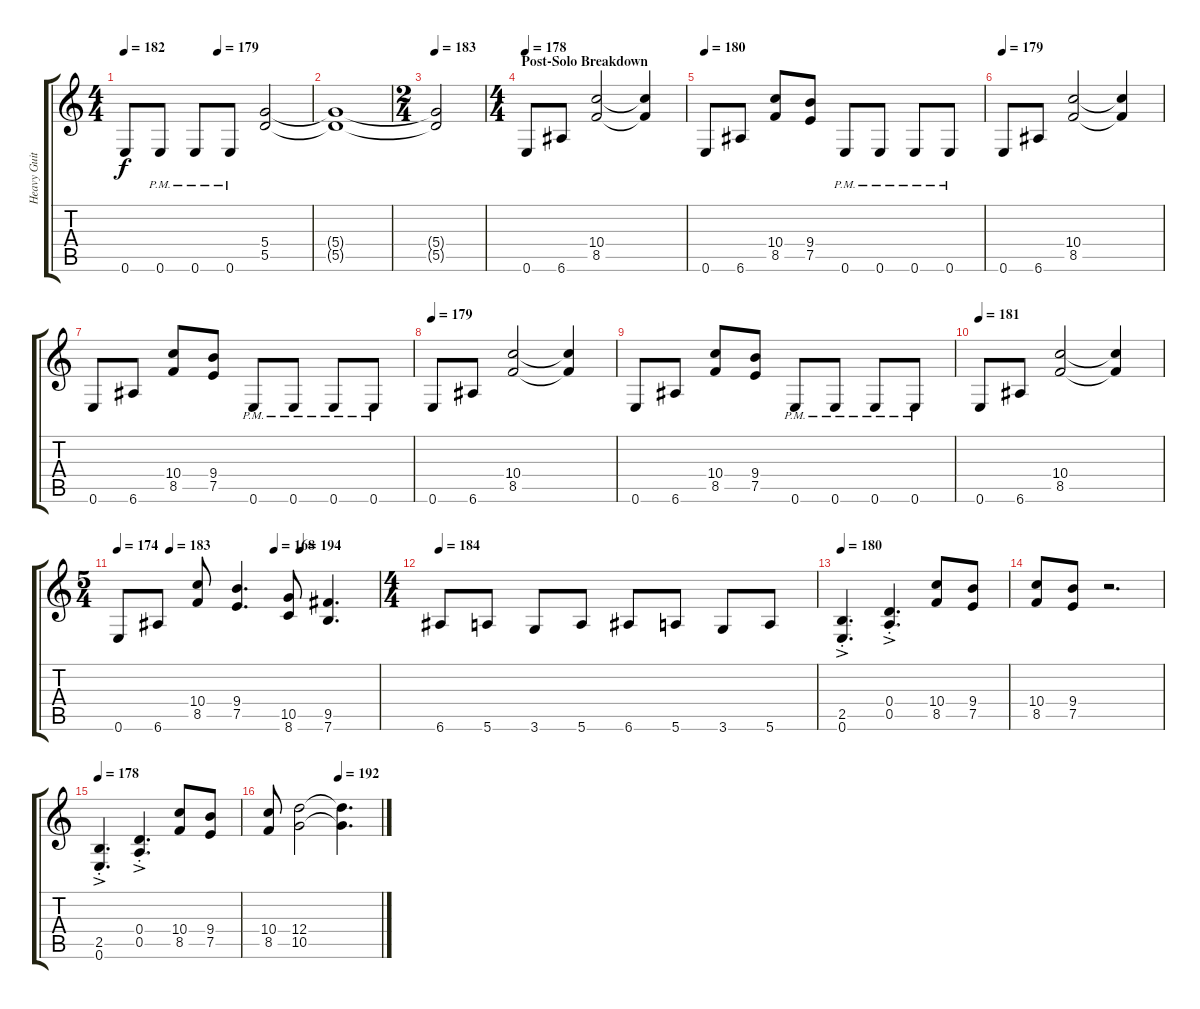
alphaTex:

\track ("Heavy Guitar Left Channel" "Heavy Guit") {instrument distortionguitar}
\staff {score tabs}
\tuning (E4 B3 G3 D3 A2 E2) {hide}
\ts (4 4)
\tempo 182
\tempo (179 0.5)
\clef g2
\ks c
0.6.8{dy f} 0.6{pm}.8 0.6{pm}.8 0.6{pm}.8 (5.4 5.5).2 |
(5.4{t} 5.5{t}).1 |
\ts (2 4)
\tempo 183
(5.4{t} 5.5{t}).2 |
\ts (4 4)
\section ("" "Post-Solo Breakdown")
\tempo 178
0.6.8 6.6.8 (10.4 8.5).2 (10.4{t} 8.5{t}).4 |
\tempo 180
0.6.8 6.6.8 (10.4 8.5).8 (9.4 7.5).8 0.6{pm}.8 0.6{pm}.8 0.6{pm}.8 0.6{pm}.8 |
\tempo 179
0.6.8 6.6.8 (10.4 8.5).2 (10.4{t} 8.5{t}).4 |
0.6.8 6.6.8 (10.4 8.5).8 (9.4 7.5).8 0.6{pm}.8 0.6{pm}.8 0.6{pm}.8 0.6{pm}.8 |
\tempo 179
0.6.8 6.6.8 (10.4 8.5).2 (10.4{t} 8.5{t}).4 |
0.6.8 6.6.8 (10.4 8.5).8 (9.4 7.5).8 0.6{pm}.8 0.6{pm}.8 0.6{pm}.8 0.6{pm}.8 |
\tempo 181
0.6.8 6.6.8 (10.4 8.5).2 (10.4{t} 8.5{t}).4 |
\ts (5 4)
\tempo 174
\tempo (183 0.2)
\tempo (168 0.6)
\tempo (194 0.7)
0.6.8 6.6.8 (10.4 8.5).8 (9.4 7.5).4{d} (10.5 8.6).8 (9.5 7.6).4{d} |
\ts (4 4)
\tempo 184
6.6.8 5.6.8 3.6.8 5.6.8 6.6.8 5.6.8 3.6.8 5.6.8 |
\tempo 180
(2.5{ac st} 0.6{ac st}).4{d} (0.4{ac st} 0.5{ac st}).4{d} (10.4 8.5).8 (9.4 7.5).8 |
(10.4 8.5).8 (9.4 7.5).8 r.2{d} |
\tempo 178
(2.5{ac st} 0.6{ac st}).4{d} (0.4{ac st} 0.5{ac st}).4{d} (10.4 8.5).8 (9.4 7.5).8 |
\tempo (192 0.625)
(10.4 8.5).8 (12.4 10.5).2 (12.4{t} 10.5{t}).4{d}
